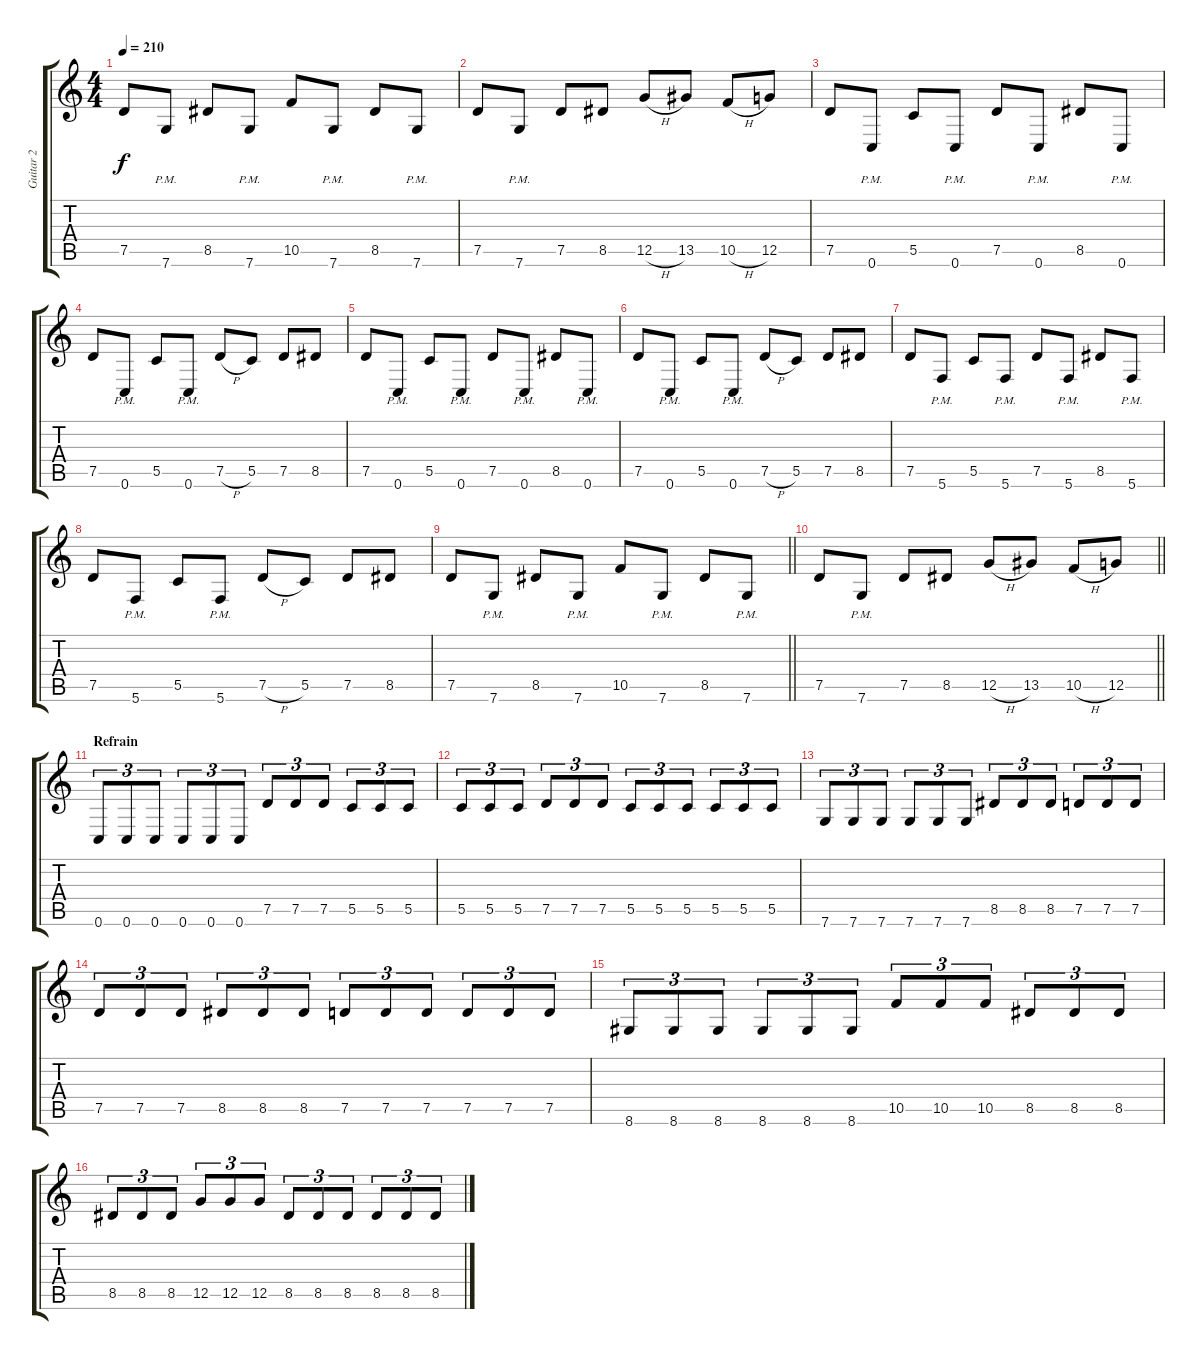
\track ("Guitar 2" "Guitar 2") {instrument overdrivenguitar}
\staff {score tabs}
\tuning (D4 A3 F3 C3 G2 C2) {hide}
\ts (4 4)
\tempo 210
\clef g2
\ks c
7.5.8{dy f} 7.6{pm}.8 8.5.8 7.6{pm}.8 10.5.8 7.6{pm}.8 8.5.8 7.6{pm}.8 |
7.5.8 7.6{pm}.8 7.5.8 8.5.8 12.5{h}.8 13.5.8 10.5{h}.8 12.5.8 |
7.5.8 0.6{pm}.8 5.5.8 0.6{pm}.8 7.5.8 0.6{pm}.8 8.5.8 0.6{pm}.8 |
7.5.8 0.6{pm}.8 5.5.8 0.6{pm}.8 7.5{h}.8 5.5.8 7.5.8 8.5.8 |
7.5.8 0.6{pm}.8 5.5.8 0.6{pm}.8 7.5.8 0.6{pm}.8 8.5.8 0.6{pm}.8 |
7.5.8 0.6{pm}.8 5.5.8 0.6{pm}.8 7.5{h}.8 5.5.8 7.5.8 8.5.8 |
7.5.8 5.6{pm}.8 5.5.8 5.6{pm}.8 7.5.8 5.6{pm}.8 8.5.8 5.6{pm}.8 |
7.5.8 5.6{pm}.8 5.5.8 5.6{pm}.8 7.5{h}.8 5.5.8 7.5.8 8.5.8 |
\barLineRight lightlight
7.5.8 7.6{pm}.8 8.5.8 7.6{pm}.8 10.5.8 7.6{pm}.8 8.5.8 7.6{pm}.8 |
\barLineRight lightlight
7.5.8 7.6{pm}.8 7.5.8 8.5.8 12.5{h}.8 13.5.8 10.5{h}.8 12.5.8 |
\section ("" "Refrain")
0.6.8{tu (3 2)} 0.6.8{tu (3 2)} 0.6.8{tu (3 2)} 0.6.8{tu (3 2)} 0.6.8{tu (3 2)} 0.6.8{tu (3 2)} 7.5.8{tu (3 2)} 7.5.8{tu (3 2)} 7.5.8{tu (3 2)} 5.5.8{tu (3 2)} 5.5.8{tu (3 2)} 5.5.8{tu (3 2)} |
5.5.8{tu (3 2)} 5.5.8{tu (3 2)} 5.5.8{tu (3 2)} 7.5.8{tu (3 2)} 7.5.8{tu (3 2)} 7.5.8{tu (3 2)} 5.5.8{tu (3 2)} 5.5.8{tu (3 2)} 5.5.8{tu (3 2)} 5.5.8{tu (3 2)} 5.5.8{tu (3 2)} 5.5.8{tu (3 2)} |
7.6.8{tu (3 2)} 7.6.8{tu (3 2)} 7.6.8{tu (3 2)} 7.6.8{tu (3 2)} 7.6.8{tu (3 2)} 7.6.8{tu (3 2)} 8.5.8{tu (3 2)} 8.5.8{tu (3 2)} 8.5.8{tu (3 2)} 7.5.8{tu (3 2)} 7.5.8{tu (3 2)} 7.5.8{tu (3 2)} |
7.5.8{tu (3 2)} 7.5.8{tu (3 2)} 7.5.8{tu (3 2)} 8.5.8{tu (3 2)} 8.5.8{tu (3 2)} 8.5.8{tu (3 2)} 7.5.8{tu (3 2)} 7.5.8{tu (3 2)} 7.5.8{tu (3 2)} 7.5.8{tu (3 2)} 7.5.8{tu (3 2)} 7.5.8{tu (3 2)} |
8.6.8{tu (3 2)} 8.6.8{tu (3 2)} 8.6.8{tu (3 2)} 8.6.8{tu (3 2)} 8.6.8{tu (3 2)} 8.6.8{tu (3 2)} 10.5.8{tu (3 2)} 10.5.8{tu (3 2)} 10.5.8{tu (3 2)} 8.5.8{tu (3 2)} 8.5.8{tu (3 2)} 8.5.8{tu (3 2)} |
8.5.8{tu (3 2)} 8.5.8{tu (3 2)} 8.5.8{tu (3 2)} 12.5.8{tu (3 2)} 12.5.8{tu (3 2)} 12.5.8{tu (3 2)} 8.5.8{tu (3 2)} 8.5.8{tu (3 2)} 8.5.8{tu (3 2)} 8.5.8{tu (3 2)} 8.5.8{tu (3 2)} 8.5.8{tu (3 2)}
